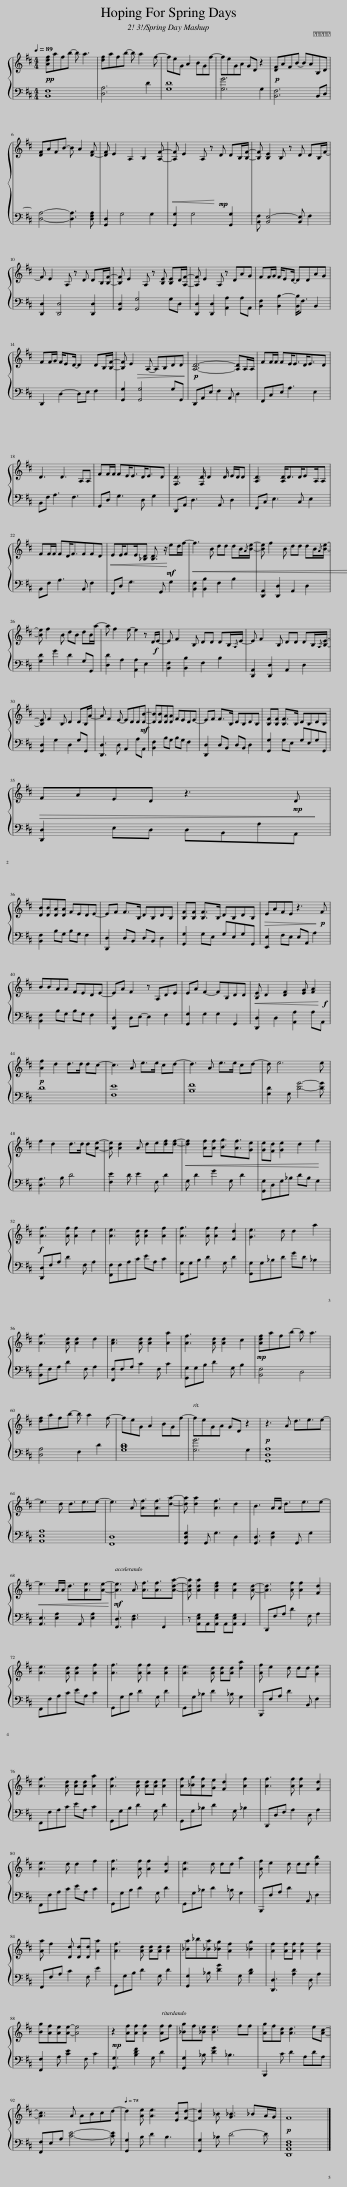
X:1
%%score { 1 | 2 }
L:1/8
Q:1/4=89
M:4/4
I:linebreak $
K:D
V:1 treble
V:2 bass
V:1
 [Adf]afb- b a3 | [df]afb- b a2 f- | feG A2 BGf- | feGA GD z2 | [DF]AFB- BAB,D |$ %5
 [DF]AFB- B A2 [DF]- | [DF] E2 A,2 B,2 [A,F]- | [A,F] E2 A, z D DB,/[B,F]/- | [B,F] [B,E]2 B, z D DB,/F/- |$ F E2 A, z D DB,/[B,F]/- | %10
 [B,F] E2 A, z [B,E] [B,E]D/[A,F]/- | [A,F] E2 A, z DAG | FF/G/ F/ED/- DDAG |$ FF/G/ F/ED/- D2 DB,/[B,F]/- | [B,F] E2 A,- A,B,DD | %15
 [A,D]6- [A,D]A,/A,/ | FF/F/ FE<ED<ED |$ D3 D3 A,A, | FF/F/ FE<ED<ED | [F,D]3 [F,D]/ D2 D/ E/D/D | %20
 [A,D]3 [A,D]<DD/EA,/A, |$ FF/F/ FD<FFFD | EE/FE/[_B,D] [B,D]3/2 z/ ed/f/- | f3 B dd dB/{/A}[Be]/- | [Be] f2 B dd dB/{/A}[Be]/- |$ %25
 [Be] f2 B dB dB/a/- | a f2 e- e2 z D/!f!E/- | E F2 B, DD DB,/{/A,}E/- | E F2 B, DD DB,/{/A,}[B,E]/- |$ [B,E] F2 B, D2 DB,/A/- | %30
 A F2 E- EDD[DB]- | [DB][DB][DA][DA] FEDE- | EF F>B, DB,DB, | [B,F][B,F] [B,F]>B, DB,DB, |$!>(! FAED z3!mp! D!>)! |$ %35
 [DB][DB][DA][DA] FEDE- | EF F>B, DB,DB, | [B,F][B,F] [B,F]>B, DB,DB, |!>(! EAFE z3!p! F!>)! |$ BBAA FEDE- | %40
 EA F2 z A,DE | EA F2- FB,DD | [B,E] D2 [DF]2 [EG] [FA]2 |$!p! [Af]2 d2 d>d dc- | c3 A e>e cd- | %45
 d3 A e>e cd- | d e6 e |$ f2 d2 d>d d[Ae]- | [Ae] [Ad]2 A de[df][df]- |!<(! [df]2 [Af][Af] [Bg]3/2[Af]3/2[Ge]!<)! | %50
 [Ge][Fd] [Ge]2 d2 f2 |$!f! [Af]3 [Af] [Af]2 d2 | [Ae]3 [Ad] [Ad]2 [Af]2 | [Af]3 [Af] [Af]2 [Fd]2 | [Ge]3 d d2 a2 |$ %55
 [Af]3 [Ad] [Ad]2 d2 | [Ac]3 [Ad] [Ad]2 [Aa]2 | [Af]3 [Ad] [Ad]2 c2 |!mp! [Adf]afb- b a3 |$ [df]afb- b a2 f- | %60
 feG A2 BGf- | feGA GD z2 |!p! z3 A d3/2e3/2e- |$ e3 d d3/2e3/2e- | e3 A [Af]3/2[Af]3/2[da]- | %65
 [da] [da]2 [Af]3 d2 | B3 A/A/ d3/2e3/2e- |$!<(! e3 A/A/ d3/2[Ae]3/2[Ae]-!<)! |!mf! [Ae]3 A [Af]3/2[Af]3/2[Ada]- | [Ada] [Ada]2 [Adf]2 [Ae]2 [Ad]- | %70
 [Ad]3 [Af] [Af]2 [Fd]2 |$ [Ae]3 [Ad] [Ad]2 [Af]2 | [Af]3 [Af] [Af]2 [Ad]2 | [Ae]3 [Ad] [Ad][Ad] [da]2 | [Af] e2 d dd [Ge]2 |$ %75
 [Af]3 [Ad] [Ad][Ad] [Aa]2 | [Af]3 [Ad] [Ad][Ad] [Ae]2 | [Af][_Bg][Af][Ge] [Fd]2 [Af]2 | [Af]3 [Af] [Af]2 [Fd]2 |$ [Ae]3 d d2 f2 | %80
 [Af]3 [Af] [Af]2 [Fd]2 | [Ae]3 d dd a2 | [Af] e2 d dd [db]2 |$ [Aa] f2 [Dd] [Dd][Dd] [Aa]2 | [Af]3 [Ad] [Ad][Ad] [Ad]2 | %85
 [_Ba]_b[_Ba][_Bg] [Af]2 [_Bg]2 | [Af]2 [Af][Af] [Af]2 [Af]2 |$ [Bg][Af][Ae][Ae]- [Ae]4 | z2 [Af][Af] [Af]2 [Af]f | [_Bg]f[_Be] [Be]3 ff | %90
 [Ag]f[Ad] [Ad]3 e[Ac]- |$ [Ac]3 A ABcd- |[Q:1/4=75] d2 [Ae] [Ae]3 [Ec][Fd]- | [Fd]2 _B [G_B]3 _BA/G/ |!p! F8 |] %95
V:2
!pp! [B,,F,]8 | [D,A,]6 D2 | [G,D]8 | [G,G]6 G,2 |!p! [B,,F,]6 B,,D, |$ %5
 [D,A,]4- [D,A,]3 [D,F,A,] | [G,,D,]2 G,4 G,2 |!<(! [G,,G,]2 G,4!mp! [G,,G,]2!<)! | [B,,F,] [B,,E,-]4 [B,,E,] F,2 |$ [D,,D,]2 [D,,D,]4 [D,,D,]2 | %10
 [G,,D,]2 [G,,G,]4 G,D, | [D,,D,]2 [D,,D,]2 [A,,A,]2 A,A,, | [B,,F,]2 [B,,B,-]2 [B,,B,]<F, B,,2 |$ D,,2 D,2- D,E, F,2 | [G,,G,]2!>(! [G,,G,]4 G,G,,!>)! | %15
!p! D,,A,,E, F,2 A,, D,2 | F,,C,E, A,3 E,2 |$ B,,F, A,3 F,3 | G,,D, G,3 D, G,2 | D,,A,, D,3 A,, D,2 | %20
 F,,C, E,3 C, E,2 |$ B,,F, A,3 B,, F,2 |!<(! F,,D, G,3 G,,!mf! G,2!<)! |!<(! [B,,F,]2 [B,,B,]2 F,2 B,2!<)! | [D,,A,,]2 [D,,D,]2 A,,2 D,2 |$ %25
 [G,D]2 G2 D2 G,G,, | [D,D]2 A,2 [A,,A,]2 E,2 | [B,,F,]2 [B,,B,]2 F,2 B,2 | [D,,A,,]2 [D,,D,]2 A,,2 D,2 |$ [G,,D,]2 G,2 D,2 G,G,, | %30
 [D,,D,]3 D, A,,2 A,!mf!A,, | [B,,F,]2 B,G, B,G, F,2 | [D,,D,]2 D,B,, D,B,, D,2 | [G,,G,]2 G,E, G,E,G,G,, |$ [D,,D,]2 E,D, D,B,,A,A,, |$ %35
 [B,,F,]2 B,G, B,G, F,2 | [D,,D,]2 D,B,, D,B,, D,2 | [G,,G,]2 G,E, G,E,G,G,, | [E,,E,]2 F,E, E,A,, A,2 |$ [B,,F,]2 B,G, B,G, F,2 | %40
 [D,,D,]2 D,E,- E,2 F,2 | [G,,G,]2 G,2 G,2 G,,2 |!<(! [D,,D,]2 D,2 [A,,A,]2 A,!f!A,,!<)! |$ D8 | [F,E]8 | %45
 [B,F]8 | [G,D]2 G, [DG]4- [DG] |$ [D,A,]3 B, D4 | [F,E]2 D E2 F, D2 | G, D2 G2 G, D2 | %50
 [G,,G,]D,G,_B, DB, G,2 |$ [D,,D,]F,A, D2 F, A,2 | [F,,F,]F,A,C EA, C2 | [G,,G,]G,B, D2 G, D2 | [G,,G,]G,_B,D GD _B,2 |$ %55
 [B,,B,]F,A, D2 F, A,2 | [F,,F,]F,A, C2 F, C2 | [G,,G,]G,B, D2 G, B,2 | [B,,F,]4 D,4 |$ [D,A,]4 F,2 D2 | %60
 [G,B,D]8 | [G,G]6 G,2 | [G,,D,A,]8 |$ [A,,E,A,]8 | [F,,D,]8 | %65
 [G,,D,G,]2 G,, G,3 D,2 | [G,,D,]3 [D,G,]2 G,, G,2 |$ [A,,E,]3 [E,A,]2 A,, [E,A,]2 | [F,,D,]3 [D,F,]3 F,,2 | z [A,,E,G,]A,,[A,,E,G,] A,,[A,,E,G,] A,,2 | %70
 D,,F,A, D2 F, A,2 |$ F,,F,A,C EA, C2 | G,,G,B, D2 G, D2 | G,,G,_B, D2 _B, G,2 | B,,,F,A, D2 B,, F,2 |$ %75
 F,,F,A,C EA, C2 | G,,G,B, D2 G, D2 | G,,G,_B, D2 G, _B,2 | D,,D,F, A,2 D, A,2 |$ F,,F,A,C EA, C2 | %80
 G,,G,B, D2 G, D2 | G,,G,_B, D2 _B, G,2 | B,,,F,A, D2 B,, F,2 |$ F,,F,A, C2 F, E2 | G,,G,B, D2 G, D2 | %85
 [G,,G,]2 _B, [DG]2 G, [B,D]2 | [D,,D,]3 [A,D]2 D, A,2 |$ [F,,F,]2 A, [CE]2 F, C2 |!mp! [G,,G,]3 [B,DF]2 G, D2 | [G,,G,]2 _B, [DG]2 _B,3 | %90
 B,,,2 C D2 A,DA, |$ [F,,F,]E,A, [CE]4- [CE] | [G,,G,]2 B, D2 B,3 | [G,,G,]2 _B, D4- D | [D,,A,,D,F,]8 |] %95
